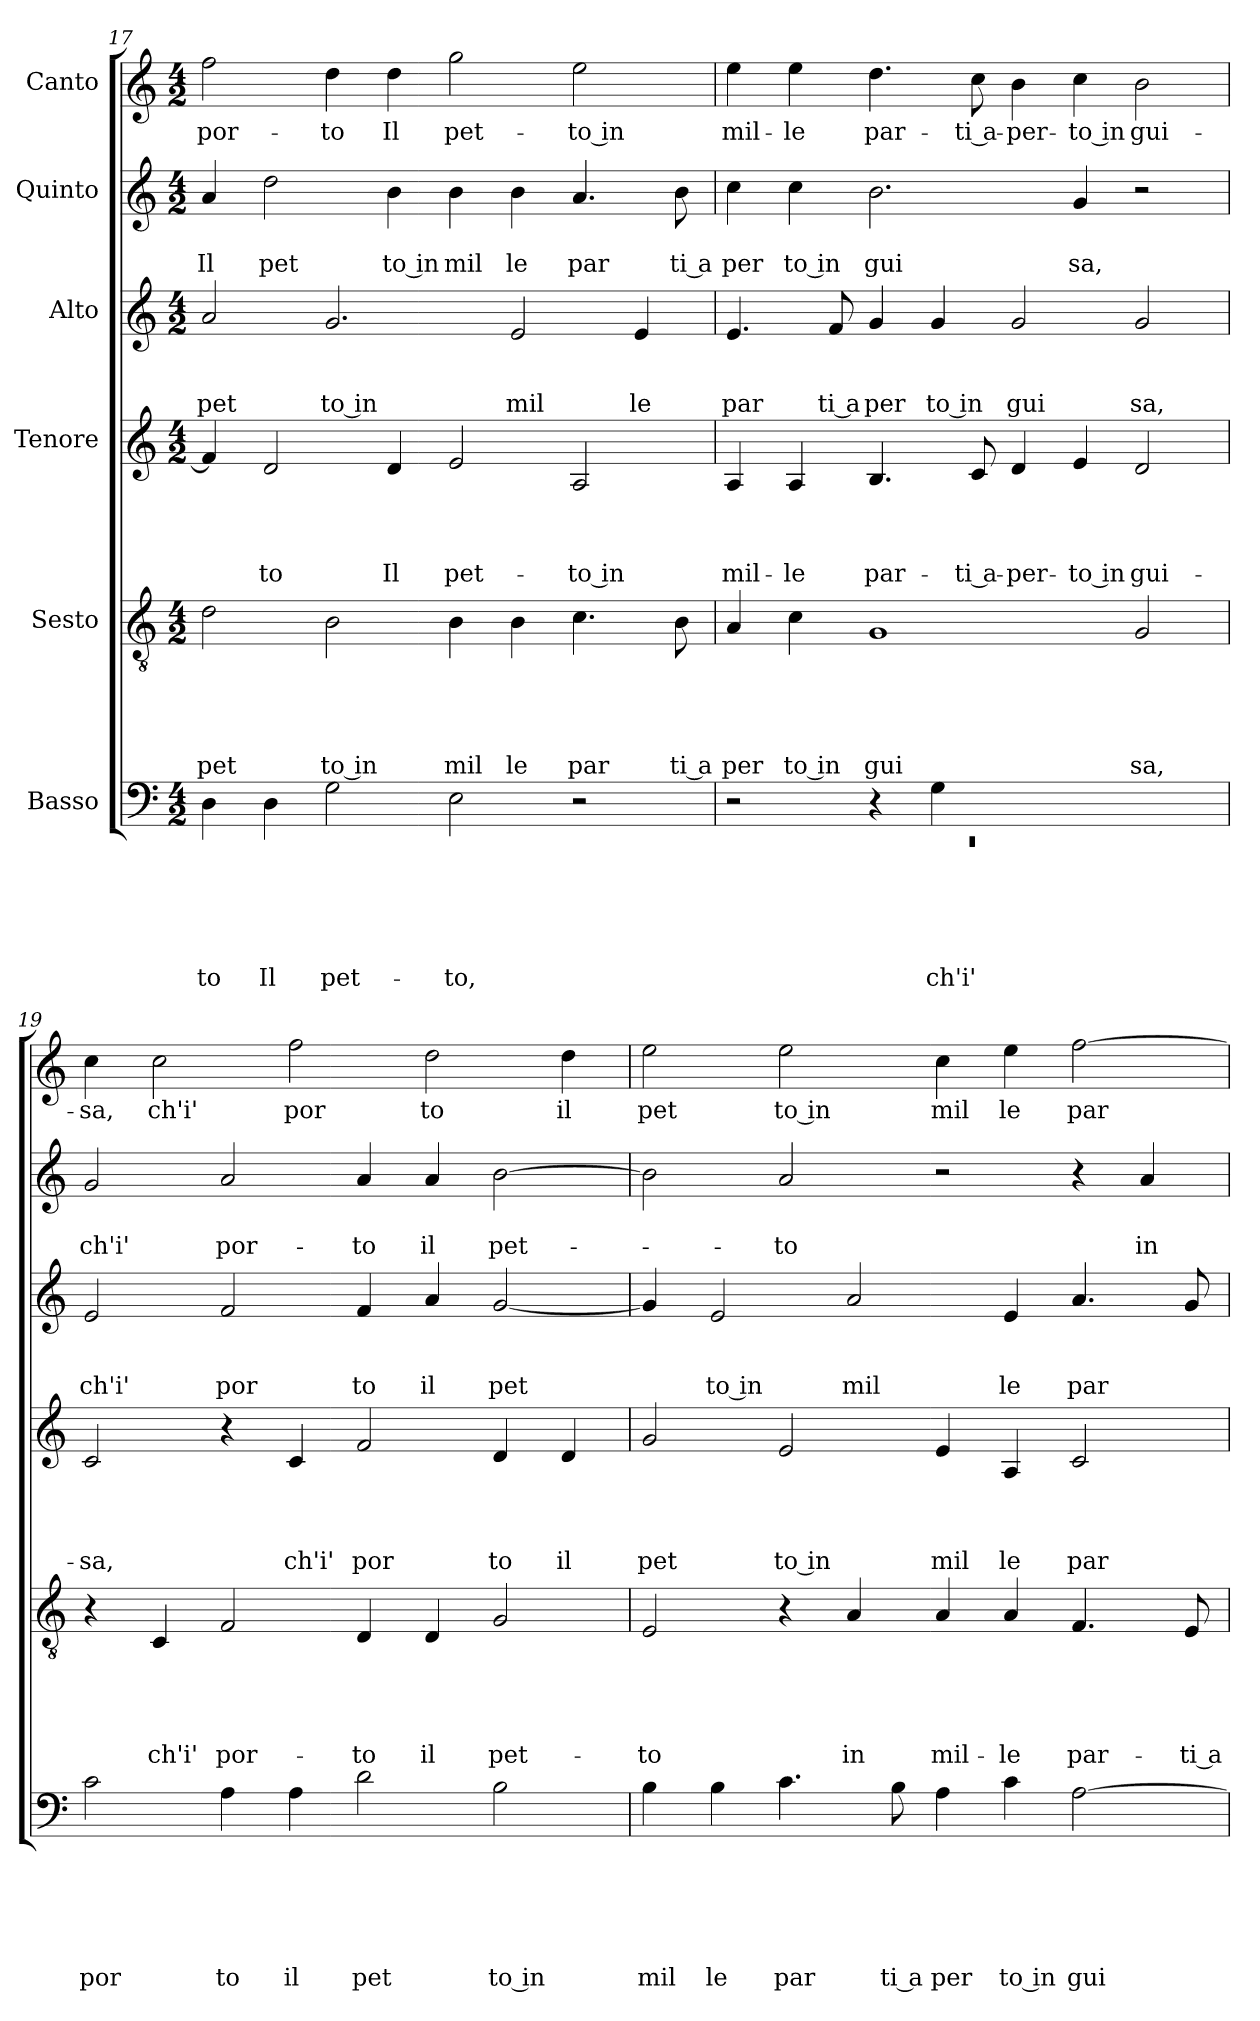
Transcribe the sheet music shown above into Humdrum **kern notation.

**kern	**text	**text	**text	**text	**text	**text	**kern	**text	**text	**text	**text	**text	**kern	**text	**text	**text	**text	**kern	**text	**text	**text	**kern	**text	**text	**kern	**text
*part6	*part6	*part6	*part6	*part6	*part6	*part6	*part5	*part5	*part5	*part5	*part5	*part5	*part4	*part4	*part4	*part4	*part4	*part3	*part3	*part3	*part3	*part2	*part2	*part2	*part1	*part1
*staff6	*staff6	*staff6	*staff6	*staff6	*staff6	*staff6	*staff5	*staff5	*staff5	*staff5	*staff5	*staff5	*staff4	*staff4	*staff4	*staff4	*staff4	*staff3	*staff3	*staff3	*staff3	*staff2	*staff2	*staff2	*staff1	*staff1
*I"Basso	*	*	*	*	*	*	*I"Sesto	*	*	*	*	*	*I"Tenore	*	*	*	*	*I"Alto	*	*	*	*I"Quinto	*	*	*I"Canto	*
*clefF4	*	*	*	*	*	*	*clefGv2	*	*	*	*	*	*clefG2	*	*	*	*	*clefG2	*	*	*	*clefG2	*	*	*clefG2	*
*k[]	*	*	*	*	*	*	*k[]	*	*	*	*	*	*k[]	*	*	*	*	*k[]	*	*	*	*k[]	*	*	*k[]	*
*C:	*	*	*	*	*	*	*C:	*	*	*	*	*	*C:	*	*	*	*	*C:	*	*	*	*C:	*	*	*C:	*
*M4/2	*	*	*	*	*	*	*M4/2	*	*	*	*	*	*M4/2	*	*	*	*	*M4/2	*	*	*	*M4/2	*	*	*M4/2	*
=17	=17	=17	=17	=17	=17	=17	=17	=17	=17	=17	=17	=17	=17	=17	=17	=17	=17	=17	=17	=17	=17	=17	=17	=17	=17	=17
!	!	!	!	!	!	!LO:LY:b	!	!	!	!	!	!LO:LY:b	!	!	!	!	!	!	!	!	!LO:LY:b	!	!	!LO:LY:b	!	!LO:LY:b
4D\	.	.	.	.	.	-to	2d\	.	.	.	.	pet	4f/]	.	.	.	.	2a/	.	.	pet	4a/	.	Il	2ff\	por-
!	!	!	!	!	!	!LO:LY:b	!	!	!	!	!	!	!	!	!	!	!LO:LY:b	!	!	!	!	!	!	!LO:LY:b	!	!
4D\	.	.	.	.	.	Il	.	.	.	.	.	.	2d/	.	.	.	-to	.	.	.	.	2dd\	.	pet	.	.
!	!	!	!	!	!	!LO:LY:b	!	!	!	!	!	!LO:LY:b:rj	!	!	!	!	!	!	!	!	!LO:LY:b:rj	!	!	!	!	!LO:LY:b
2G\	.	.	.	.	.	pet-	2B\	.	.	.	.	to in	.	.	.	.	.	2.g/	.	.	to in	.	.	.	4dd\	-to
!	!	!	!	!	!	!	!	!	!	!	!	!	!	!	!	!	!LO:LY:b	!	!	!	!	!	!	!LO:LY:b:rj	!	!LO:LY:b
.	.	.	.	.	.	.	.	.	.	.	.	.	4d/	.	.	.	Il	.	.	.	.	4b\	.	to in	4dd\	Il
!	!	!	!	!	!	!LO:LY:b	!	!	!	!	!	!LO:LY:b	!	!	!	!	!LO:LY:b	!	!	!	!	!	!	!LO:LY:b	!	!LO:LY:b
2E\	.	.	.	.	.	-to,	4B\	.	.	.	.	mil	2e/	.	.	.	pet-	.	.	.	.	4b\	.	mil	2gg\	pet-
!	!	!	!	!	!	!	!	!	!	!	!	!LO:LY:b	!	!	!	!	!	!	!	!	!LO:LY:b	!	!	!LO:LY:b	!	!
.	.	.	.	.	.	.	4B\	.	.	.	.	le	.	.	.	.	.	2e/	.	.	mil	4b\	.	le	.	.
!	!	!	!	!	!	!	!	!	!	!	!	!LO:LY:b	!	!	!	!	!LO:LY:b:rj	!	!	!	!	!	!	!LO:LY:b	!	!LO:LY:b:rj
2r	.	.	.	.	.	.	4.c\	.	.	.	.	par	2A/	.	.	.	-to in	.	.	.	.	4.a/	.	par	2ee\	-to in
!	!	!	!	!	!	!	!	!	!	!	!	!	!	!	!	!	!	!	!	!	!LO:LY:b	!	!	!	!	!
.	.	.	.	.	.	.	.	.	.	.	.	.	.	.	.	.	.	4e/	.	.	le	.	.	.	.	.
!	!	!	!	!	!	!	!	!	!	!	!	!LO:LY:b:rj	!	!	!	!	!	!	!	!	!	!	!	!LO:LY:b:rj	!	!
.	.	.	.	.	.	.	8B\	.	.	.	.	ti a	.	.	.	.	.	.	.	.	.	8b\	.	ti a	.	.
=18	=18	=18	=18	=18	=18	=18	=18	=18	=18	=18	=18	=18	=18	=18	=18	=18	=18	=18	=18	=18	=18	=18	=18	=18	=18	=18
*^	*	*	*	*	*	*	*	*	*	*	*	*	*	*	*	*	*	*	*	*	*	*	*	*	*	*
!	!LO:N:vis=1	!	!	!	!	!	!	!	!	!	!	!	!LO:LY:b	!	!	!	!	!LO:LY:b	!	!	!	!LO:LY:b	!	!	!LO:LY:b	!	!LO:LY:b
*	*^	*	*	*	*	*	*	*	*	*	*	*	*	*	*	*	*	*	*	*	*	*	*	*	*	*	*
0ryy	0rEE	2r	.	.	.	.	.	.	4A/	.	.	.	.	per	4A/	.	.	.	mil-	4.e/	.	.	par	4cc\	.	per	4ee\	mil-
!	!	!	!	!	!	!	!	!	!	!	!	!	!	!LO:LY:b:rj	!	!	!	!	!LO:LY:b	!	!	!	!	!	!	!LO:LY:b:rj	!	!LO:LY:b
.	.	.	.	.	.	.	.	.	4c\	.	.	.	.	to in	4A/	.	.	.	-le	.	.	.	.	4cc\	.	to in	4ee\	-le
!	!	!	!	!	!	!	!	!	!	!	!	!	!	!	!	!	!	!	!	!	!	!	!LO:LY:b:rj	!	!	!	!	!
.	.	.	.	.	.	.	.	.	.	.	.	.	.	.	.	.	.	.	.	8f/	.	.	ti a	.	.	.	.	.
!	!	!	!	!	!	!	!	!	!	!	!	!	!	!LO:LY:b	!	!	!	!	!LO:LY:b	!	!	!	!LO:LY:b	!	!	!LO:LY:b	!	!LO:LY:b
.	.	4r	.	.	.	.	.	.	1G	.	.	.	.	gui	4.B/	.	.	.	par-	4g/	.	.	per	2.b\	.	gui	4.dd\	par-
!	!	!	!	!	!	!	!	!LO:LY:b	!	!	!	!	!	!	!	!	!	!	!	!	!	!	!LO:LY:b:rj	!	!	!	!	!
.	.	4G\	.	.	.	.	.	ch'i'	.	.	.	.	.	.	.	.	.	.	.	4g/	.	.	to in	.	.	.	.	.
!	!	!	!	!	!	!	!	!	!	!	!	!	!	!	!	!	!	!	!LO:LY:b:rj	!	!	!	!	!	!	!	!	!LO:LY:b:rj
.	.	.	.	.	.	.	.	.	.	.	.	.	.	.	8c/	.	.	.	-ti a-	.	.	.	.	.	.	.	8cc\	-ti a-
!	!	!	!	!	!	!	!	!	!	!	!	!	!	!	!	!	!	!	!LO:LY:b	!	!	!	!LO:LY:b	!	!	!	!	!LO:LY:b
.	.	1ryy	.	.	.	.	.	.	.	.	.	.	.	.	4d/	.	.	.	-per-	2g/	.	.	gui	.	.	.	4b\	-per-
!	!	!	!	!	!	!	!	!	!	!	!	!	!	!	!	!	!	!	!LO:LY:b:rj	!	!	!	!	!	!	!LO:LY:b	!	!LO:LY:b:rj
.	.	.	.	.	.	.	.	.	.	.	.	.	.	.	4e/	.	.	.	-to in	.	.	.	.	4g/	.	sa,	4cc\	-to in
!	!	!	!	!	!	!	!	!	!	!	!	!	!	!LO:LY:b	!	!	!	!	!LO:LY:b	!	!	!	!LO:LY:b	!	!	!	!	!LO:LY:b
.	.	.	.	.	.	.	.	.	2G/	.	.	.	.	sa,	2d/	.	.	.	gui-	2g/	.	.	sa,	2r	.	.	2b\	gui-
*v	*v	*v	*	*	*	*	*	*	*	*	*	*	*	*	*	*	*	*	*	*	*	*	*	*	*	*	*	*
!!LO:PB:g=z
=19	=19	=19	=19	=19	=19	=19	=19	=19	=19	=19	=19	=19	=19	=19	=19	=19	=19	=19	=19	=19	=19	=19	=19	=19	=19	=19
!	!	!	!	!	!	!LO:LY:b	!	!	!	!	!	!	!	!	!	!	!LO:LY:b	!	!	!	!LO:LY:b	!	!	!LO:LY:b	!	!LO:LY:b
2c\	.	.	.	.	.	por	4r	.	.	.	.	.	2c/	.	.	.	-sa,	2e/	.	.	ch'i'	2g/	.	ch'i'	4cc\	-sa,
!	!	!	!	!	!	!	!	!	!	!	!	!LO:LY:b	!	!	!	!	!	!	!	!	!	!	!	!	!	!LO:LY:b
.	.	.	.	.	.	.	4C/	.	.	.	.	ch'i'	.	.	.	.	.	.	.	.	.	.	.	.	2cc\	ch'i'
!	!	!	!	!	!	!LO:LY:b	!	!	!	!	!	!LO:LY:b	!	!	!	!	!	!	!	!	!LO:LY:b	!	!	!LO:LY:b	!	!
4A\	.	.	.	.	.	to	2F/	.	.	.	.	por-	4r	.	.	.	.	2f/	.	.	por	2a/	.	por-	.	.
!	!	!	!	!	!	!LO:LY:b	!	!	!	!	!	!	!	!	!	!	!LO:LY:b	!	!	!	!	!	!	!	!	!LO:LY:b
4A\	.	.	.	.	.	il	.	.	.	.	.	.	4c/	.	.	.	ch'i'	.	.	.	.	.	.	.	2ff\	por
!	!	!	!	!	!	!LO:LY:b	!	!	!	!	!	!LO:LY:b	!	!	!	!	!LO:LY:b	!	!	!	!LO:LY:b	!	!	!LO:LY:b	!	!
2d\	.	.	.	.	.	pet	4D/	.	.	.	.	-to	2f/	.	.	.	por	4f/	.	.	to	4a/	.	-to	.	.
!	!	!	!	!	!	!	!	!	!	!	!	!LO:LY:b	!	!	!	!	!	!	!	!	!LO:LY:b	!	!	!LO:LY:b	!	!LO:LY:b
.	.	.	.	.	.	.	4D/	.	.	.	.	il	.	.	.	.	.	4a/	.	.	il	4a/	.	il	2dd\	to
!	!	!	!	!	!	!LO:LY:b:rj	!	!	!	!	!	!LO:LY:b	!	!	!	!	!LO:LY:b	!	!	!	!LO:LY:b	!	!	!LO:LY:b	!	!
2B\	.	.	.	.	.	to in	2G/	.	.	.	.	pet-	4d/	.	.	.	to	[<2g/	.	.	pet	[>2b\	.	pet-	.	.
!	!	!	!	!	!	!	!	!	!	!	!	!	!	!	!	!	!LO:LY:b	!	!	!	!	!	!	!	!	!LO:LY:b
.	.	.	.	.	.	.	.	.	.	.	.	.	4d/	.	.	.	il	.	.	.	.	.	.	.	4dd\	il
=20	=20	=20	=20	=20	=20	=20	=20	=20	=20	=20	=20	=20	=20	=20	=20	=20	=20	=20	=20	=20	=20	=20	=20	=20	=20	=20
!	!	!	!	!	!	!LO:LY:b	!	!	!	!	!	!LO:LY:b	!	!	!	!	!LO:LY:b	!	!	!	!	!	!	!	!	!LO:LY:b
4B\	.	.	.	.	.	mil	2E/	.	.	.	.	-to	2g/	.	.	.	pet	4g/]	.	.	.	2b\]	.	.	2ee\	pet
!	!	!	!	!	!	!LO:LY:b	!	!	!	!	!	!	!	!	!	!	!	!	!	!	!LO:LY:b:rj	!	!	!	!	!
4B\	.	.	.	.	.	le	.	.	.	.	.	.	.	.	.	.	.	2e/	.	.	to in	.	.	.	.	.
!	!	!	!	!	!	!LO:LY:b	!	!	!	!	!	!	!	!	!	!	!LO:LY:b:rj	!	!	!	!	!	!	!LO:LY:b	!	!LO:LY:b:rj
4.c\	.	.	.	.	.	par	4r	.	.	.	.	.	2e/	.	.	.	to in	.	.	.	.	2a/	.	-to	2ee\	to in
!	!	!	!	!	!	!	!	!	!	!	!	!LO:LY:b	!	!	!	!	!	!	!	!	!LO:LY:b	!	!	!	!	!
.	.	.	.	.	.	.	4A/	.	.	.	.	in	.	.	.	.	.	2a/	.	.	mil	.	.	.	.	.
!	!	!	!	!	!	!LO:LY:b:rj	!	!	!	!	!	!	!	!	!	!	!	!	!	!	!	!	!	!	!	!
8B\	.	.	.	.	.	ti a	.	.	.	.	.	.	.	.	.	.	.	.	.	.	.	.	.	.	.	.
!	!	!	!	!	!	!LO:LY:b	!	!	!	!	!	!LO:LY:b	!	!	!	!	!LO:LY:b	!	!	!	!	!	!	!	!	!LO:LY:b
4A\	.	.	.	.	.	per	4A/	.	.	.	.	mil-	4e/	.	.	.	mil	.	.	.	.	2r	.	.	4cc\	mil
!	!	!	!	!	!	!LO:LY:b:rj	!	!	!	!	!	!LO:LY:b	!	!	!	!	!LO:LY:b	!	!	!	!LO:LY:b	!	!	!	!	!LO:LY:b
4c\	.	.	.	.	.	to in	4A/	.	.	.	.	-le	4A/	.	.	.	le	4e/	.	.	le	.	.	.	4ee\	le
!	!	!	!	!	!	!LO:LY:b	!	!	!	!	!	!LO:LY:b	!	!	!	!	!LO:LY:b	!	!	!	!LO:LY:b	!	!	!	!	!LO:LY:b
[>2A\	.	.	.	.	.	gui	4.F/	.	.	.	.	par-	2c/	.	.	.	par	4.a/	.	.	par	4r	.	.	[>2ff\	par
!	!	!	!	!	!	!	!	!	!	!	!	!	!	!	!	!	!	!	!	!	!	!	!	!LO:LY:b	!	!
.	.	.	.	.	.	.	.	.	.	.	.	.	.	.	.	.	.	.	.	.	.	4a/	.	in	.	.
!	!	!	!	!	!	!	!	!	!	!	!	!LO:LY:b:rj	!	!	!	!	!	!	!	!	!	!	!	!	!	!
.	.	.	.	.	.	.	8E/	.	.	.	.	-ti a-	.	.	.	.	.	8g/	.	.	.	.	.	.	.	.
=	=	=	=	=	=	=	=	=	=	=	=	=	=	=	=	=	=	=	=	=	=	=	=	=	=	=
*-	*-	*-	*-	*-	*-	*-	*-	*-	*-	*-	*-	*-	*-	*-	*-	*-	*-	*-	*-	*-	*-	*-	*-	*-	*-	*-
